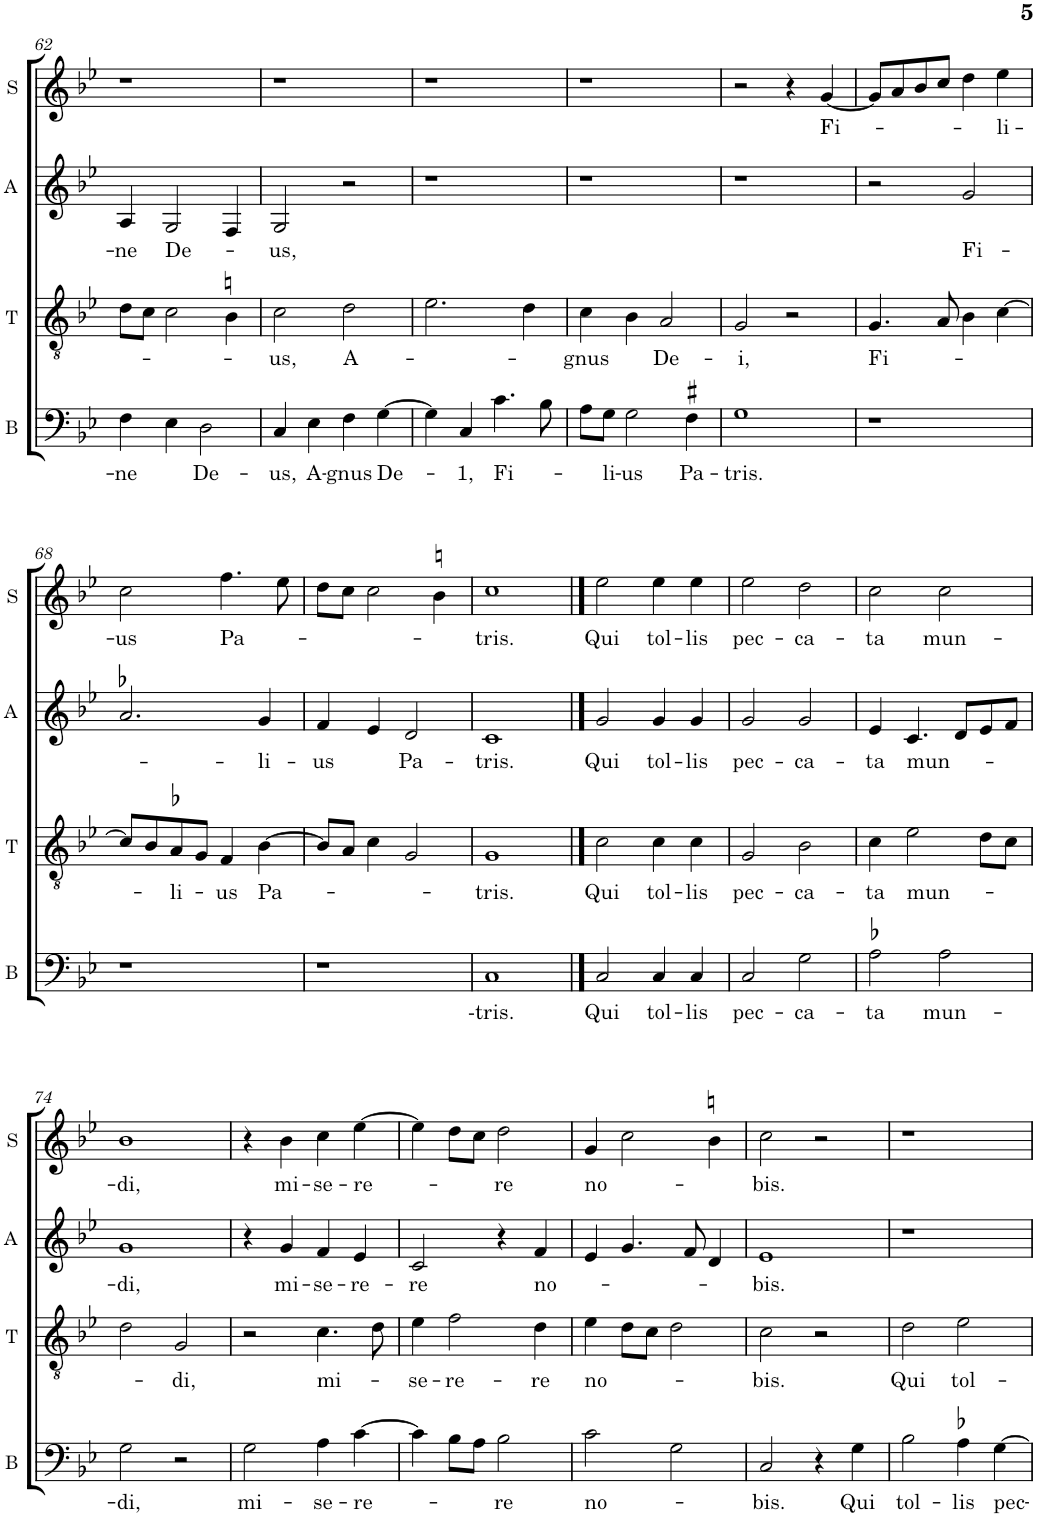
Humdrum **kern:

**kern	**text	**kern	**text	**kern	**text	**kern	**text
*part4	*part4	*part3	*part3	*part2	*part2	*part1	*part1
*staff4	*staff4	*staff3	*staff3	*staff2	*staff2	*staff1	*staff1
*I"B	*	*I"T	*	*I"A	*	*I"S	*
*I'B	*	*I'T	*	*I'A	*	*I'S	*
!!LO:PB:g=z
*clefF4	*	*clefGv2	*	*clefG2	*	*clefG2	*
*	*	*	*	*	*	*Trd4c7	*
*k[b-e-]	*	*k[b-e-]	*	*k[b-e-]	*	*k[b-e-]	*
*B-:	*	*B-:	*	*B-:	*	*B-:	*
*M2/2	*	*M2/2	*	*M2/2	*	*M2/2	*
*met(c|)	*	*met(c|)	*	*met(c|)	*	*met(c|)	*
=62	=62	=62	=62	=62	=62	=62	=62
!	!LO:LY:b	!	!	!	!LO:LY:b	!	!
4F\	-ne	8d\L	.	4A/	-ne	1r	.
.	.	8c\J	.	.	.	.	.
!	!	!	!	!	!LO:LY:b	!	!
4E-\	.	2c\	.	2G/	De-	.	.
!	!LO:LY:b	!	!	!	!	!	!
2D\	De-	.	.	.	.	.	.
.	.	4Bn\	.	4F/	.	.	.
=63	=63	=63	=63	=63	=63	=63	=63
!	!LO:LY:b	!	!LO:LY:b	!	!LO:LY:b	!	!
4C/	-us,	2c\	-us,	2G/	-us,	1r	.
!	!LO:LY:b	!	!	!	!	!	!
4E-\	A-	.	.	.	.	.	.
!	!LO:LY:b	!	!LO:LY:b	!	!	!	!
4F\	-gnus	2d\	A-	2r	.	.	.
!	!LO:LY:b	!	!	!	!	!	!
[4G\	De-	.	.	.	.	.	.
=64	=64	=64	=64	=64	=64	=64	=64
4G\]	.	2.e-\	.	1r	.	1r	.
!	!LO:LY:b	!	!	!	!	!	!
4C/	-1,	.	.	.	.	.	.
!	!LO:LY:b	!	!	!	!	!	!
4.c\	Fi-	.	.	.	.	.	.
.	.	4d\	.	.	.	.	.
8B-\	.	.	.	.	.	.	.
=65	=65	=65	=65	=65	=65	=65	=65
!	!	!	!LO:LY:b	!	!	!	!
8A\L	.	4c\	-gnus	1r	.	1r	.
!	!LO:LY:b	!	!	!	!	!	!
8G\J	-li-	.	.	.	.	.	.
!	!LO:LY:b	!	!	!	!	!	!
2G\	-us	4B-\	.	.	.	.	.
!	!	!	!LO:LY:b	!	!	!	!
.	.	2A/	De-	.	.	.	.
!	!LO:LY:b	!	!	!	!	!	!
4F#X\	Pa-	.	.	.	.	.	.
=66	=66	=66	=66	=66	=66	=66	=66
!	!LO:LY:b	!	!LO:LY:b	!	!	!	!
1G	-tris.	2G/	-i,	1r	.	2r	.
.	.	2r	.	.	.	4r	.
!	!	!	!	!	!	!	!LO:LY:b
.	.	.	.	.	.	[4g/	Fi-
=67	=67	=67	=67	=67	=67	=67	=67
!	!	!	!LO:LY:b	!	!	!	!
1r	.	4.G/	Fi-	2r	.	8g/L]	.
.	.	.	.	.	.	8a/	.
.	.	.	.	.	.	8b-/	.
.	.	8A/	.	.	.	8cc/J	.
!	!	!	!	!	!LO:LY:b	!	!
.	.	4B-\	.	2g/	Fi-	4dd\	.
!	!	!	!	!	!	!	!LO:LY:b
.	.	[4c\	.	.	.	4ee-\	-li-
!!LO:LB:g=z
=68	=68	=68	=68	=68	=68	=68	=68
!	!	!	!	!	!	!	!LO:LY:b
1r	.	8c/L]	.	2.a-X/	.	2cc\	-us
.	.	8B-/	.	.	.	.	.
!	!	!	!LO:LY:b	!	!	!	!
.	.	8A-X/	-li-	.	.	.	.
.	.	8G/J	.	.	.	.	.
!	!	!	!LO:LY:b	!	!	!	!LO:LY:b
.	.	4F/	-us	.	.	4.ff\	Pa-
!	!	!	!LO:LY:b	!	!LO:LY:b	!	!
.	.	[4B-\	Pa-	4g/	-li-	.	.
.	.	.	.	.	.	8ee-\	.
=69	=69	=69	=69	=69	=69	=69	=69
!	!	!	!	!	!LO:LY:b	!	!
1r	.	8B-/L]	.	4f/	-us	8dd\L	.
.	.	8A/J	.	.	.	8cc\J	.
.	.	4c\	.	4e-/	.	2cc\	.
!	!	!	!	!	!LO:LY:b	!	!
.	.	2G/	.	2d/	Pa-	.	.
.	.	.	.	.	.	4bn\	.
=70	=70	=70	=70	=70	=70	=70	=70
!	!LO:LY:b	!	!LO:LY:b	!	!LO:LY:b	!	!LO:LY:b
1C	-tris.	1G	-tris.	1c	-tris.	1cc	-tris.
==71	==71	==71	==71	==71	==71	==71	==71
!	!LO:LY:b	!	!LO:LY:b	!	!LO:LY:b	!	!LO:LY:b
2C/	Qui	2c\	Qui	2g/	Qui	2ee-\	Qui
!	!LO:LY:b	!	!LO:LY:b	!	!LO:LY:b	!	!LO:LY:b
4C/	tol-	4c\	tol-	4g/	tol-	4ee-\	tol-
!	!LO:LY:b	!	!LO:LY:b	!	!LO:LY:b	!	!LO:LY:b
4C/	-lis	4c\	-lis	4g/	-lis	4ee-\	-lis
=72	=72	=72	=72	=72	=72	=72	=72
!	!LO:LY:b	!	!LO:LY:b	!	!LO:LY:b	!	!LO:LY:b
2C/	pec-	2G/	pec-	2g/	pec-	2ee-\	pec-
!	!LO:LY:b	!	!LO:LY:b	!	!LO:LY:b	!	!LO:LY:b
2G\	-ca-	2B-\	-ca-	2g/	-ca-	2dd\	-ca-
=73	=73	=73	=73	=73	=73	=73	=73
!	!LO:LY:b	!	!LO:LY:b	!	!LO:LY:b	!	!LO:LY:b
2A-X\	-ta	4c\	-ta	4e-/	-ta	2cc\	-ta
!	!	!	!LO:LY:b	!	!LO:LY:b	!	!
.	.	2e-\	mun-	4.c/	mun-	.	.
!	!LO:LY:b	!	!	!	!	!	!LO:LY:b
2A-\	mun-	.	.	.	.	2cc\	mun-
.	.	.	.	8d/L	.	.	.
.	.	8d\L	.	8e-/	.	.	.
.	.	8c\J	.	8f/J	.	.	.
!!LO:LB:g=z
=74	=74	=74	=74	=74	=74	=74	=74
!	!LO:LY:b	!	!	!	!LO:LY:b	!	!LO:LY:b
2G\	-di,	2d\	.	1g	-di,	1b-	-di,
!	!	!	!LO:LY:b	!	!	!	!
2r	.	2G/	-di,	.	.	.	.
=75	=75	=75	=75	=75	=75	=75	=75
!	!LO:LY:b	!	!	!	!	!	!
2G\	mi-	2r	.	4r	.	4r	.
!	!	!	!	!	!LO:LY:b	!	!LO:LY:b
.	.	.	.	4g/	mi-	4b-\	mi-
!	!LO:LY:b	!	!LO:LY:b	!	!LO:LY:b	!	!LO:LY:b
4A\	-se-	4.c\	mi-	4f/	-se-	4cc\	-se-
!	!LO:LY:b	!	!	!	!LO:LY:b	!	!LO:LY:b
[4c\	-re-	.	.	4e-/	-re-	[4ee-\	-re-
.	.	8d\	.	.	.	.	.
=76	=76	=76	=76	=76	=76	=76	=76
!	!	!	!LO:LY:b	!	!LO:LY:b	!	!
4c\]	.	4e-\	-se-	2c/	-re	4ee-\]	.
!	!	!	!LO:LY:b	!	!	!	!
8B-\L	.	2f\	-re-	.	.	8dd\L	.
8A\J	.	.	.	.	.	8cc\J	.
!	!LO:LY:b	!	!	!	!	!	!LO:LY:b
2B-\	-re	.	.	4r	.	2dd\	-re
!	!	!	!LO:LY:b	!	!LO:LY:b	!	!
.	.	4d\	-re	4f/	no-	.	.
=77	=77	=77	=77	=77	=77	=77	=77
!	!LO:LY:b	!	!LO:LY:b	!	!	!	!LO:LY:b
2c\	no-	4e-\	no-	4e-/	.	4g/	no-
.	.	8d\L	.	4.g/	.	2cc\	.
.	.	8c\J	.	.	.	.	.
2G\	.	2d\	.	.	.	.	.
.	.	.	.	8f/	.	.	.
.	.	.	.	4d/	.	4bn\	.
=78	=78	=78	=78	=78	=78	=78	=78
!	!LO:LY:b	!	!LO:LY:b	!	!LO:LY:b	!	!LO:LY:b
2C/	-bis.	2c\	-bis.	1e-	-bis.	2cc\	-bis.
4r	.	2r	.	.	.	2r	.
!	!LO:LY:b	!	!	!	!	!	!
4G\	Qui	.	.	.	.	.	.
=79	=79	=79	=79	=79	=79	=79	=79
!	!LO:LY:b	!	!LO:LY:b	!	!	!	!
2B-\	tol-	2d\	Qui	1r	.	1r	.
!	!LO:LY:b	!	!LO:LY:b	!	!	!	!
4A-X\	-lis	2e-\	tol-	.	.	.	.
!	!LO:LY:b	!	!	!	!	!	!
[4G\	pec-	.	.	.	.	.	.
=	=	=	=	=	=	=	=
*-	*-	*-	*-	*-	*-	*-	*-
